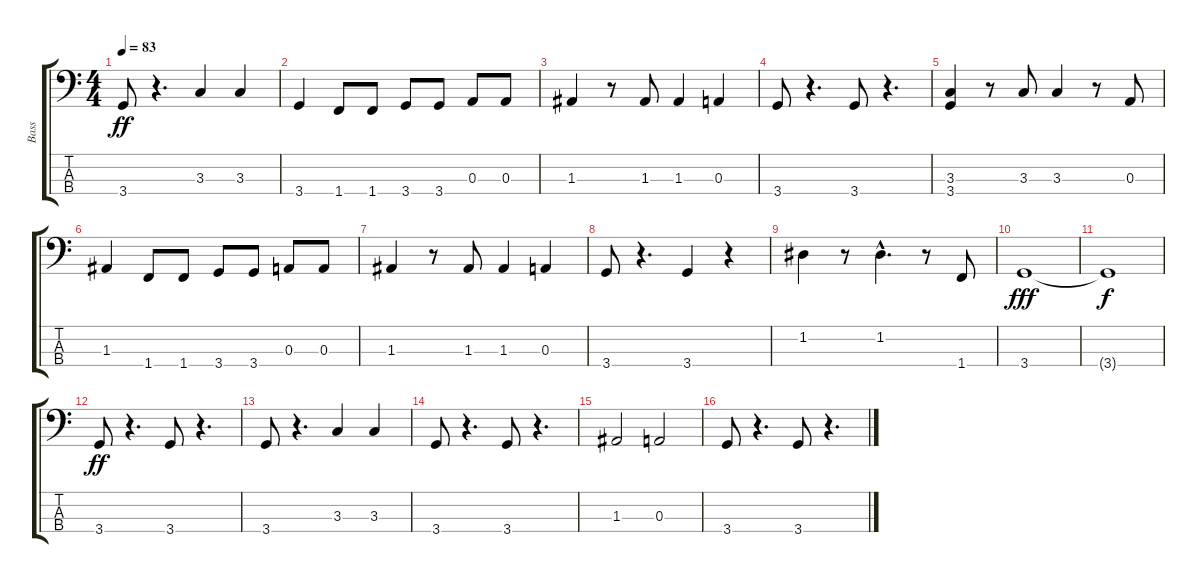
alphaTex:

\track ("Bass" "Bass") {instrument electricbassfinger}
\staff {score tabs}
\tuning (G2 D2 A1 E1) {hide}
\ts (4 4)
\tempo 83
\clef f4
\ks c
3.4.8{dy ff} r.4{d} 3.3.4 3.3.4 |
3.4.4 1.4.8 1.4.8 3.4.8 3.4.8 0.3.8 0.3.8 |
1.3.4 r.8 1.3.8 1.3.4 0.3.4 |
3.4.8 r.4{d} 3.4.8 r.4{d} |
(3.3 3.4).4 r.8 3.3.8 3.3.4 r.8 0.3.8 |
1.3.4 1.4.8 1.4.8 3.4.8 3.4.8 0.3.8 0.3.8 |
1.3.4 r.8 1.3.8 1.3.4 0.3.4 |
3.4.8 r.4{d} 3.4.4 r.4 |
1.2.4 r.8 1.2{hac}.4{d} r.8 1.4.8 |
3.4.1{dy fff} |
3.4{t}.1{dy f} |
3.4.8{dy ff} r.4{d} 3.4.8 r.4{d} |
3.4.8 r.4{d} 3.3.4 3.3.4 |
3.4.8 r.4{d} 3.4.8 r.4{d} |
1.3.2 0.3.2 |
3.4.8 r.4{d} 3.4.8 r.4{d}
